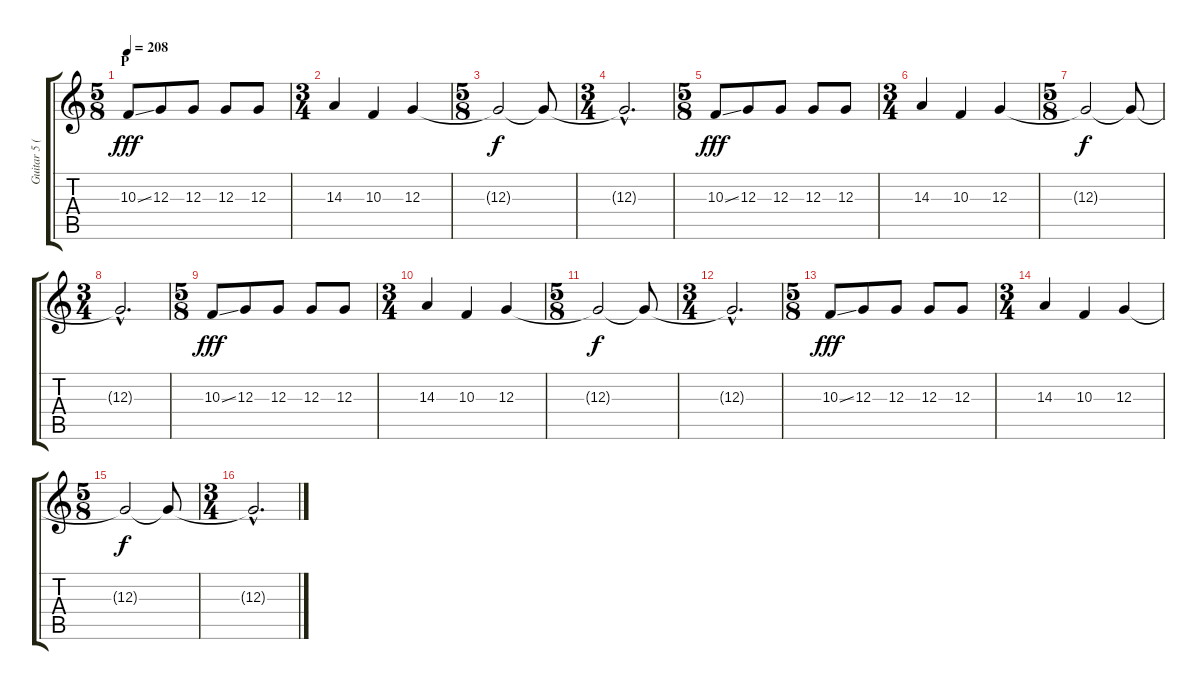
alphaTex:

\track ("Guitar 5 (sitar)" "Guitar 5 (") {instrument sitar}
\staff {score tabs}
\tuning (E4 B3 G3 D3 A2 E2) {hide}
\ts (5 8)
\section ("" "P")
\tempo 208
\clef g2
\ks c
10.3{ss}.8{dy fff} 12.3.8 12.3.8 12.3.8 12.3.8 |
\ts (3 4)
14.3.4 10.3.4 12.3.4 |
\ts (5 8)
12.3{t}.2{dy f} 12.3{t}.8 |
\ts (3 4)
12.3{hac t}.2{d} |
\ts (5 8)
10.3{ss}.8{dy fff} 12.3.8 12.3.8 12.3.8 12.3.8 |
\ts (3 4)
14.3.4 10.3.4 12.3.4 |
\ts (5 8)
12.3{t}.2{dy f} 12.3{t}.8 |
\ts (3 4)
12.3{hac t}.2{d} |
\ts (5 8)
10.3{ss}.8{dy fff} 12.3.8 12.3.8 12.3.8 12.3.8 |
\ts (3 4)
14.3.4 10.3.4 12.3.4 |
\ts (5 8)
12.3{t}.2{dy f} 12.3{t}.8 |
\ts (3 4)
12.3{hac t}.2{d} |
\ts (5 8)
10.3{ss}.8{dy fff} 12.3.8 12.3.8 12.3.8 12.3.8 |
\ts (3 4)
14.3.4 10.3.4 12.3.4 |
\ts (5 8)
12.3{t}.2{dy f} 12.3{t}.8 |
\ts (3 4)
12.3{hac t}.2{d}
